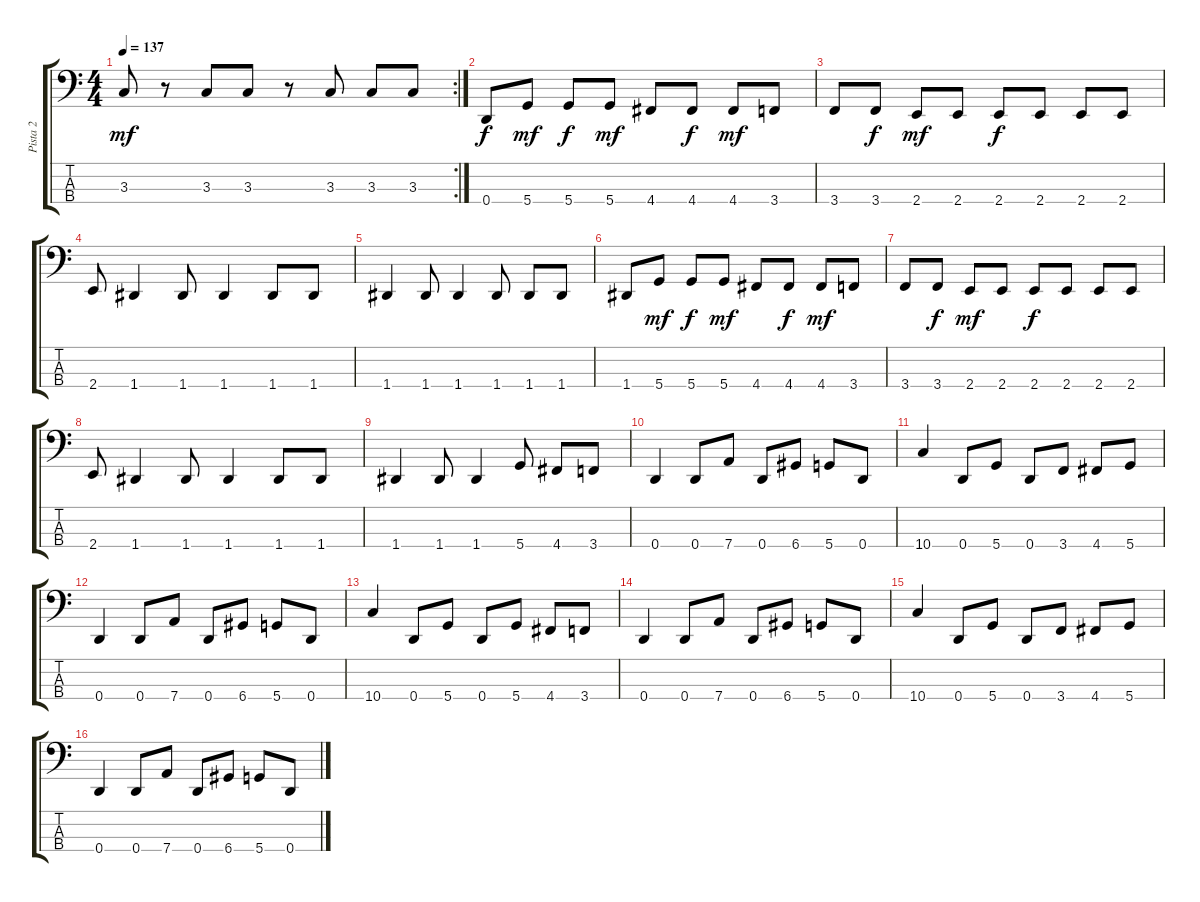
\track ("Pista 2" "Pista 2") {instrument electricbassfinger}
\staff {score tabs}
\tuning (G2 D2 A1 D1) {hide}
\rc 2
\ts (4 4)
\tempo 137
\clef f4
\ks c
3.3.8{dy mf} r.8 3.3.8 3.3.8 r.8 3.3.8 3.3.8 3.3.8 |
0.4.8{dy f} 5.4.8{dy mf} 5.4.8{dy f} 5.4.8{dy mf} 4.4.8 4.4.8{dy f} 4.4.8{dy mf} 3.4.8 |
3.4.8 3.4.8{dy f} 2.4.8{dy mf} 2.4.8 2.4.8{dy f} 2.4.8 2.4.8 2.4.8 |
2.4.8 1.4.4 1.4.8 1.4.4 1.4.8 1.4.8 |
1.4.4 1.4.8 1.4.4 1.4.8 1.4.8 1.4.8 |
1.4.8 5.4.8{dy mf} 5.4.8{dy f} 5.4.8{dy mf} 4.4.8 4.4.8{dy f} 4.4.8{dy mf} 3.4.8 |
3.4.8 3.4.8{dy f} 2.4.8{dy mf} 2.4.8 2.4.8{dy f} 2.4.8 2.4.8 2.4.8 |
2.4.8 1.4.4 1.4.8 1.4.4 1.4.8 1.4.8 |
1.4.4 1.4.8 1.4.4 5.4.8 4.4.8 3.4.8 |
0.4.4 0.4.8 7.4.8 0.4.8 6.4.8 5.4.8 0.4.8 |
10.4.4 0.4.8 5.4.8 0.4.8 3.4.8 4.4.8 5.4.8 |
0.4.4 0.4.8 7.4.8 0.4.8 6.4.8 5.4.8 0.4.8 |
10.4.4 0.4.8 5.4.8 0.4.8 5.4.8 4.4.8 3.4.8 |
0.4.4 0.4.8 7.4.8 0.4.8 6.4.8 5.4.8 0.4.8 |
10.4.4 0.4.8 5.4.8 0.4.8 3.4.8 4.4.8 5.4.8 |
0.4.4 0.4.8 7.4.8 0.4.8 6.4.8 5.4.8 0.4.8
